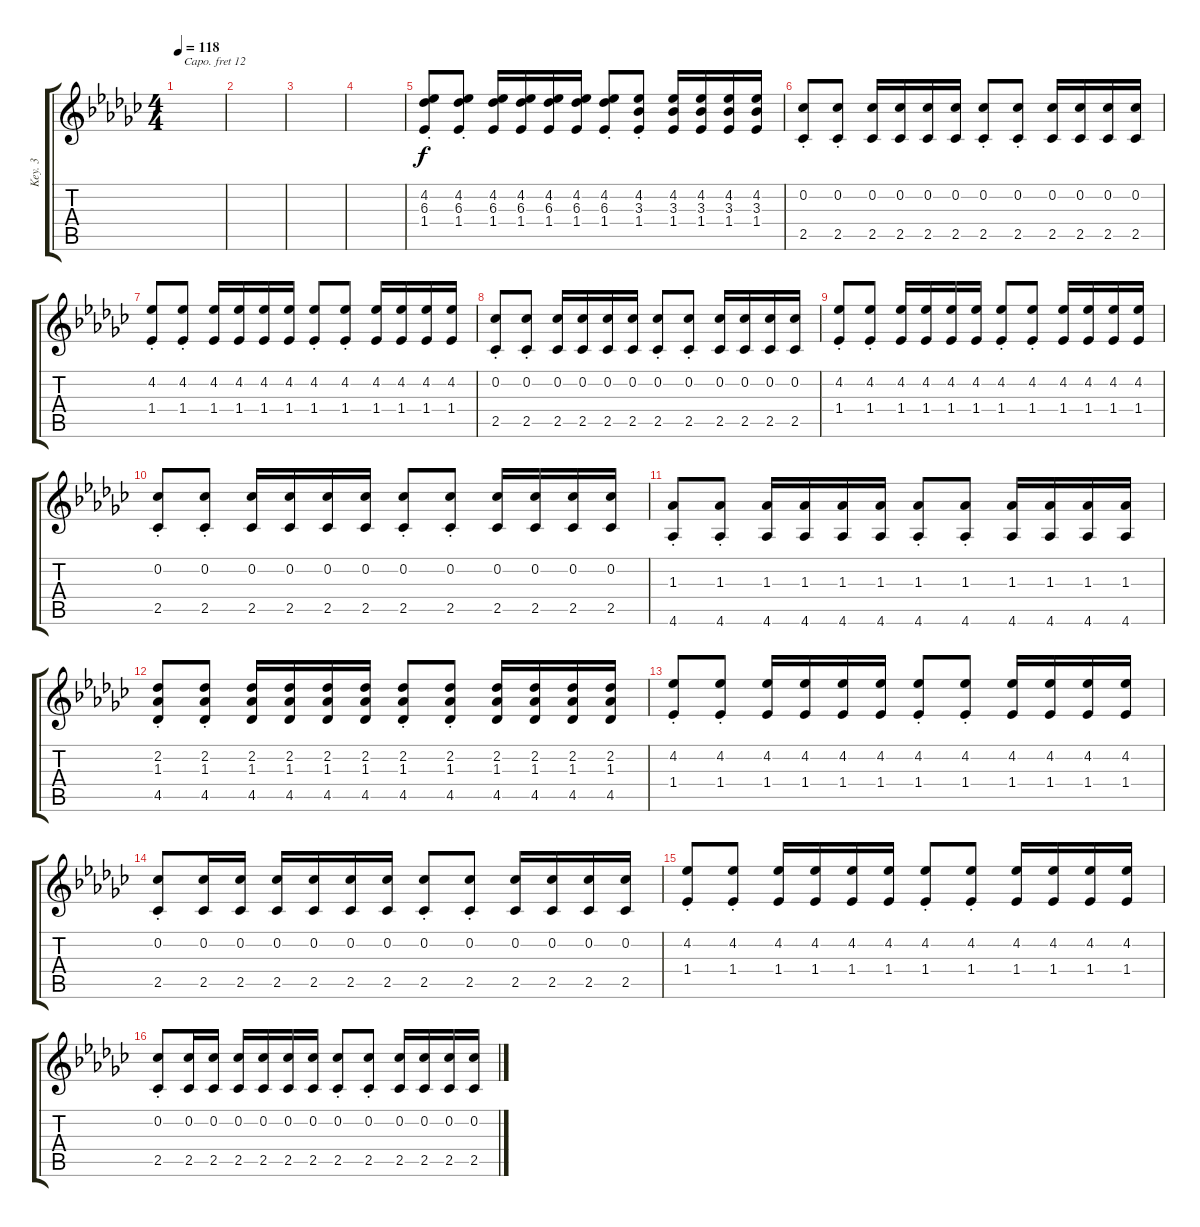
\track ("Key. 3" "Key. 3") {instrument stringensemble1}
\staff {score tabs}
\capo 12
\tuning (E4 B3 G3 D3 A2 E2) {hide}
\ts (4 4)
\tempo 118
\clef g2
\ks ebminor
|
|
|
|
(4.2{st} 6.3{st} 1.4{st}).8 (4.2{st} 6.3{st} 1.4{st}).8 (4.2 6.3 1.4).16 (4.2 6.3 1.4).16 (4.2 6.3 1.4).16 (4.2 6.3 1.4).16 (4.2{st} 6.3{st} 1.4{st}).8 (4.2{st} 3.3{st} 1.4{st}).8 (4.2 3.3 1.4).16 (4.2 3.3 1.4).16 (4.2 3.3 1.4).16 (4.2 3.3 1.4).16 |
(0.2{st} 2.5{st}).8 (0.2{st} 2.5{st}).8 (0.2 2.5).16 (0.2 2.5).16 (0.2 2.5).16 (0.2 2.5).16 (0.2{st} 2.5{st}).8 (0.2{st} 2.5{st}).8 (0.2 2.5).16 (0.2 2.5).16 (0.2 2.5).16 (0.2 2.5).16 |
(4.2{st} 1.4{st}).8 (4.2{st} 1.4{st}).8 (4.2 1.4).16 (4.2 1.4).16 (4.2 1.4).16 (4.2 1.4).16 (4.2{st} 1.4{st}).8 (4.2{st} 1.4{st}).8 (4.2 1.4).16 (4.2 1.4).16 (4.2 1.4).16 (4.2 1.4).16 |
(0.2{st} 2.5{st}).8 (0.2{st} 2.5{st}).8 (0.2 2.5).16 (0.2 2.5).16 (0.2 2.5).16 (0.2 2.5).16 (0.2{st} 2.5{st}).8 (0.2{st} 2.5{st}).8 (0.2 2.5).16 (0.2 2.5).16 (0.2 2.5).16 (0.2 2.5).16 |
(4.2{st} 1.4{st}).8 (4.2{st} 1.4{st}).8 (4.2 1.4).16 (4.2 1.4).16 (4.2 1.4).16 (4.2 1.4).16 (4.2{st} 1.4{st}).8 (4.2{st} 1.4{st}).8 (4.2 1.4).16 (4.2 1.4).16 (4.2 1.4).16 (4.2 1.4).16 |
(0.2{st} 2.5{st}).8 (0.2{st} 2.5{st}).8 (0.2 2.5).16 (0.2 2.5).16 (0.2 2.5).16 (0.2 2.5).16 (0.2{st} 2.5{st}).8 (0.2{st} 2.5{st}).8 (0.2 2.5).16 (0.2 2.5).16 (0.2 2.5).16 (0.2 2.5).16 |
(1.3{st} 4.6{st}).8 (1.3{st} 4.6{st}).8 (1.3 4.6).16 (1.3 4.6).16 (1.3 4.6).16 (1.3 4.6).16 (1.3{st} 4.6{st}).8 (1.3{st} 4.6{st}).8 (1.3 4.6).16 (1.3 4.6).16 (1.3 4.6).16 (1.3 4.6).16 |
(2.2{st} 1.3{st} 4.5{st}).8 (2.2{st} 1.3{st} 4.5{st}).8 (2.2 1.3 4.5).16 (2.2 1.3 4.5).16 (2.2 1.3 4.5).16 (2.2 1.3 4.5).16 (2.2{st} 1.3{st} 4.5{st}).8 (2.2{st} 1.3{st} 4.5{st}).8 (2.2 1.3 4.5).16 (2.2 1.3 4.5).16 (2.2 1.3 4.5).16 (2.2 1.3 4.5).16 |
(4.2{st} 1.4{st}).8 (4.2{st} 1.4{st}).8 (4.2 1.4).16 (4.2 1.4).16 (4.2 1.4).16 (4.2 1.4).16 (4.2{st} 1.4{st}).8 (4.2{st} 1.4{st}).8 (4.2 1.4).16 (4.2 1.4).16 (4.2 1.4).16 (4.2 1.4).16 |
(0.2{st} 2.5{st}).8 (0.2 2.5).16 (0.2 2.5).16 (0.2 2.5).16 (0.2 2.5).16 (0.2 2.5).16 (0.2 2.5).16 (0.2{st} 2.5{st}).8 (0.2{st} 2.5{st}).8 (0.2 2.5).16 (0.2 2.5).16 (0.2 2.5).16 (0.2 2.5).16 |
(4.2{st} 1.4{st}).8 (4.2{st} 1.4{st}).8 (4.2 1.4).16 (4.2 1.4).16 (4.2 1.4).16 (4.2 1.4).16 (4.2{st} 1.4{st}).8 (4.2{st} 1.4{st}).8 (4.2 1.4).16 (4.2 1.4).16 (4.2 1.4).16 (4.2 1.4).16 |
(0.2{st} 2.5{st}).8 (0.2 2.5).16 (0.2 2.5).16 (0.2 2.5).16 (0.2 2.5).16 (0.2 2.5).16 (0.2 2.5).16 (0.2{st} 2.5{st}).8 (0.2{st} 2.5{st}).8 (0.2 2.5).16 (0.2 2.5).16 (0.2 2.5).16 (0.2 2.5).16
